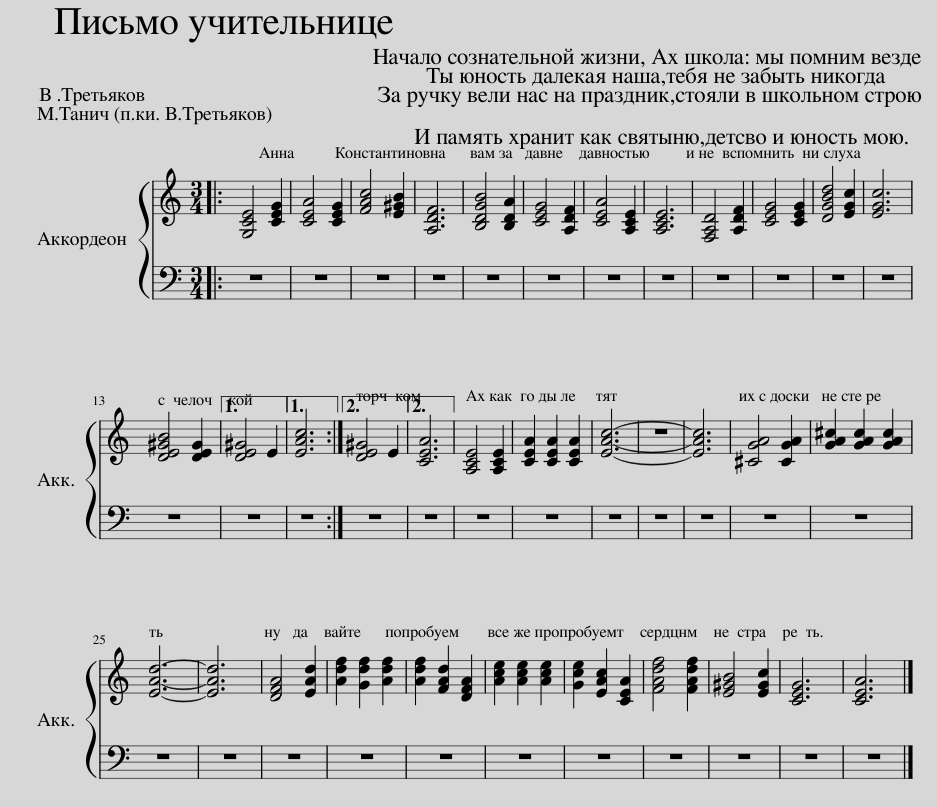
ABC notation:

X:1
%%score 1 2
L:1/8
M:3/4
I:linebreak $
K:C
V:1 treble
V:2 treble
V:1
|: z6 | z6 | z6 | z6 | z6 | %5
 z6 | z6 | z6 | z6 | z6 | %10
 z6 | z6 |$ z6 |1 z6 ||1 z6 :|2 %15
 z6 ||2 z6 || z6 | z6 | z6 | %20
 z6 | z6 | z6 | z6 |$ z6 | %25
 z6 | z6 | z6 | z6 | z6 | %30
 z6 | z6 | z6 | z6 | z6 |] %35
V:2
|: [G,CE]4 [CEG]2 | [CEA]4 [CEG]2 | [FAc]4 [E^GB]2 | [A,DF]6 | [B,DGB]4 [B,DA]2 | %5
 [CEG]4 [A,DF]2 | [CEA]4 [A,CE]2 | [A,CE]6 | [F,A,D]4 [A,DF]2 | [CEG]4 [CEG]2 | %10
 [DGBd]4 [EGc]2 | [EGc]6 |$ [DE^GB]4 [DEG]2 |1 [DE^G]4 E2 ||1 [EAc]6 :|2 %15
 [DE^G]4 E2 ||2 [CEA]6 || [A,CE]4 [A,CE]2 | [CEA]2 [CEA]2 [CEA]2 | [EAc]6- | %20
 z6 | [EAc]6 | [^CGA]4 [CGA]2 | [GA^c]2 [GAc]2 [GAc]2 |$ [EAd]6- | %25
 [EAd]6 | [DFA]4 [EAd]2 | [Adf]2 [Gdf]2 [Adf]2 | [Adf]2 [FAd]2 [DFA]2 | [Ace]2 [Ace]2 [Ace]2 | %30
 [Gce]2 [EAc]2 [CEA]2 | [FAdf]4 [FAdf]2 | [E^GB]4 [EGc]2 | [CEG]6 | [CEA]6 |] %35
